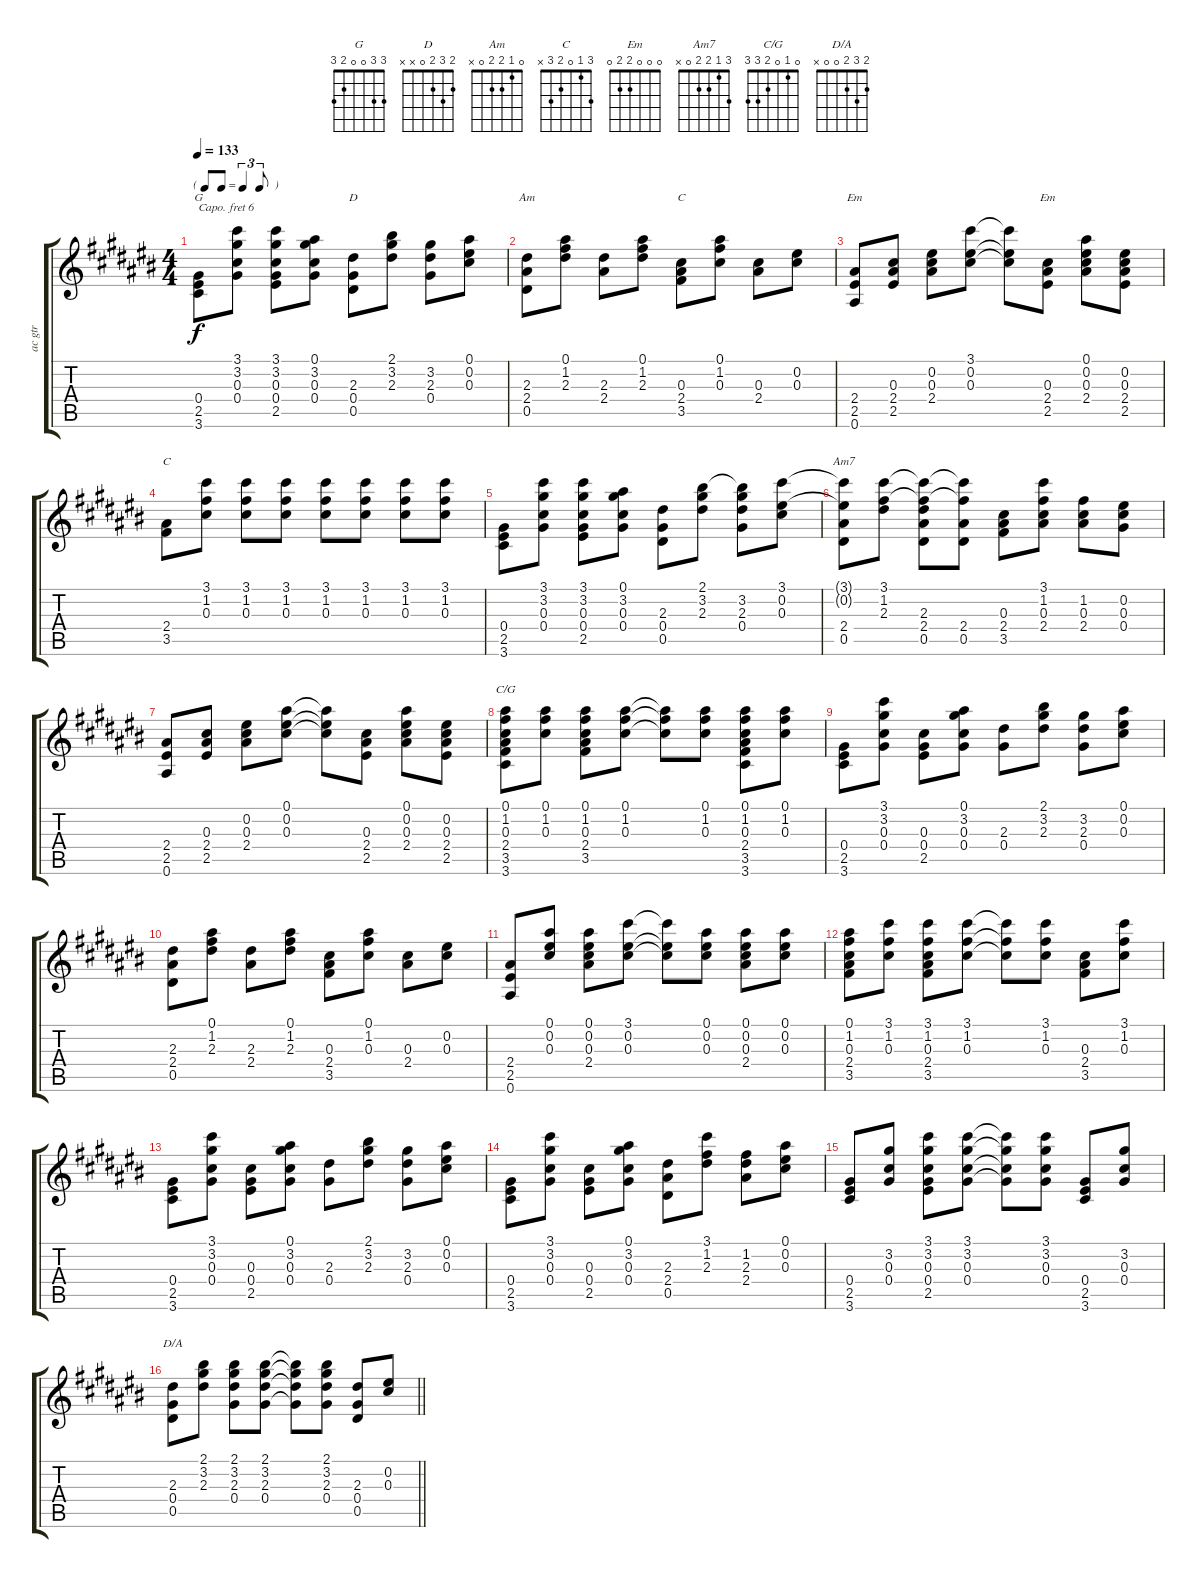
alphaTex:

\track ("ac gtr" "ac gtr") {instrument acousticguitarsteel}
\staff {score tabs}
\capo 6
\tuning (E4 B3 G3 D3 A2 E2) {hide}
\chord ("G" 3 3 0 0 2 3)
\chord ("D" 2 3 2 0 x x)
\chord ("Am" 0 1 2 2 0 x)
\chord ("C" 0 1 0 2 3 x)
\chord ("Em" 3 x x 2 2 0)
\chord ("Em" 0 0 0 2 2 0)
\chord ("C" 3 1 0 2 3 x)
\chord ("Am7" 3 1 2 2 0 x)
\chord ("C/G" 0 1 0 2 3 3)
\chord ("D/A" 2 3 2 0 0 x)
\ts (4 4)
\tf triplet8th
\tempo 133
\clef g2
\ks c#
(0.4 2.5 3.6).8{ch "G" dy f} (3.1 3.2 0.3 0.4).8 (3.1 3.2 0.3 0.4 2.5).8 (0.1 3.2 0.3 0.4).8 (2.3 0.4 0.5).8{ch "D"} (2.1 3.2 2.3).8 (3.2 2.3 0.4).8 (0.1 0.2 0.3).8 |
(2.3 2.4 0.5).8{ch "Am"} (0.1 1.2 2.3).8 (2.3 2.4).8 (0.1 1.2 2.3).8 (0.3 2.4 3.5).8{ch "C"} (0.1 1.2 0.3).8 (0.3 2.4).8 (0.2 0.3).8 |
(2.4 2.5 0.6).8{ch "Em"} (0.3 2.4 2.5).8 (0.2 0.3 2.4).8 (3.1 0.2 0.3).8 (3.1{t} 0.2{t} 0.3{t}).8 (0.3 2.4 2.5).8{ch "Em"} (0.1 0.2 0.3 2.4).8 (0.2 0.3 2.4 2.5).8 |
(2.4 3.5).8{ch "C"} (3.1 1.2 0.3).8 (3.1 1.2 0.3).8 (3.1 1.2 0.3).8 (3.1 1.2 0.3).8 (3.1 1.2 0.3).8 (3.1 1.2 0.3).8 (3.1 1.2 0.3).8 |
(0.4 2.5 3.6).8 (3.1 3.2 0.3 0.4).8 (3.1 3.2 0.3 0.4 2.5).8 (0.1 3.2 0.3 0.4).8 (2.3 0.4 0.5).8 (2.1 3.2 2.3).8 (2.1{t} 3.2 2.3 0.4).8 (3.1 0.2 0.3).8 |
(3.1{t} 0.2{t} 2.4 0.5).8{ch "Am7"} (3.1 1.2 2.3).8 (3.1{t} 1.2{t} 2.3 2.4 0.5).8 (3.1{t} 1.2{t} 2.4 0.5).8 (0.3 2.4 3.5).8 (3.1 1.2 0.3 2.4).8 (1.2 0.3 2.4).8 (0.2 0.3 0.4).8 |
(2.4 2.5 0.6).8 (0.3 2.4 2.5).8 (0.2 0.3 2.4).8 (0.1 0.2 0.3).8 (0.1{t} 0.2{t} 0.3{t}).8 (0.3 2.4 2.5).8 (0.1 0.2 0.3 2.4).8 (0.2 0.3 2.4 2.5).8 |
(0.1 1.2 0.3 2.4 3.5 3.6).8{ch "C/G"} (0.1 1.2 0.3).8 (0.1 1.2 0.3 2.4 3.5).8 (0.1 1.2 0.3).8 (0.1{t} 1.2{t} 0.3{t}).8 (0.1 1.2 0.3).8 (0.1 1.2 0.3 2.4 3.5 3.6).8 (0.1 1.2 0.3).8 |
(0.4 2.5 3.6).8 (3.1 3.2 0.3 0.4).8 (0.3 0.4 2.5).8 (0.1 3.2 0.3 0.4).8 (2.3 0.4).8 (2.1 3.2 2.3).8 (3.2 2.3 0.4).8 (0.1 0.2 0.3).8 |
(2.3 2.4 0.5).8 (0.1 1.2 2.3).8 (2.3 2.4).8 (0.1 1.2 2.3).8 (0.3 2.4 3.5).8 (0.1 1.2 0.3).8 (0.3 2.4).8 (0.2 0.3).8 |
(2.4 2.5 0.6).8 (0.1 0.2 0.3).8 (0.1 0.2 0.3 2.4).8 (3.1 0.2 0.3).8 (3.1{t} 0.2{t} 0.3{t}).8 (0.1 0.2 0.3).8 (0.1 0.2 0.3 2.4).8 (0.1 0.2 0.3).8 |
(0.1 1.2 0.3 2.4 3.5).8 (3.1 1.2 0.3).8 (3.1 1.2 0.3 2.4 3.5).8 (3.1 1.2 0.3).8 (3.1{t} 1.2{t} 0.3{t}).8 (3.1 1.2 0.3).8 (0.3 2.4 3.5).8 (3.1 1.2 0.3).8 |
(0.4 2.5 3.6).8 (3.1 3.2 0.3 0.4).8 (0.3 0.4 2.5).8 (0.1 3.2 0.3 0.4).8 (2.3 0.4).8 (2.1 3.2 2.3).8 (3.2 2.3 0.4).8 (0.1 0.2 0.3).8 |
(0.4 2.5 3.6).8 (3.1 3.2 0.3 0.4).8 (0.3 0.4 2.5).8 (0.1 3.2 0.3 0.4).8 (2.3 2.4 0.5).8 (3.1 1.2 2.3).8 (1.2 2.3 2.4).8 (0.1 0.2 0.3).8 |
(0.4 2.5 3.6).8 (3.2 0.3 0.4).8 (3.1 3.2 0.3 0.4 2.5).8 (3.1 3.2 0.3 0.4).8 (3.1{t} 3.2{t} 0.3{t} 0.4{t}).8 (3.1 3.2 0.3 0.4).8 (0.4 2.5 3.6).8 (3.2 0.3 0.4).8 |
\barLineRight lightlight
(2.3 0.4 0.5).8{ch "D/A"} (2.1 3.2 2.3).8 (2.1 3.2 2.3 0.4).8 (2.1 3.2 2.3 0.4).8 (2.1{t} 3.2{t} 2.3{t} 0.4{t}).8 (2.1 3.2 2.3 0.4).8 (2.3 0.4 0.5).8 (0.2 0.3).8
